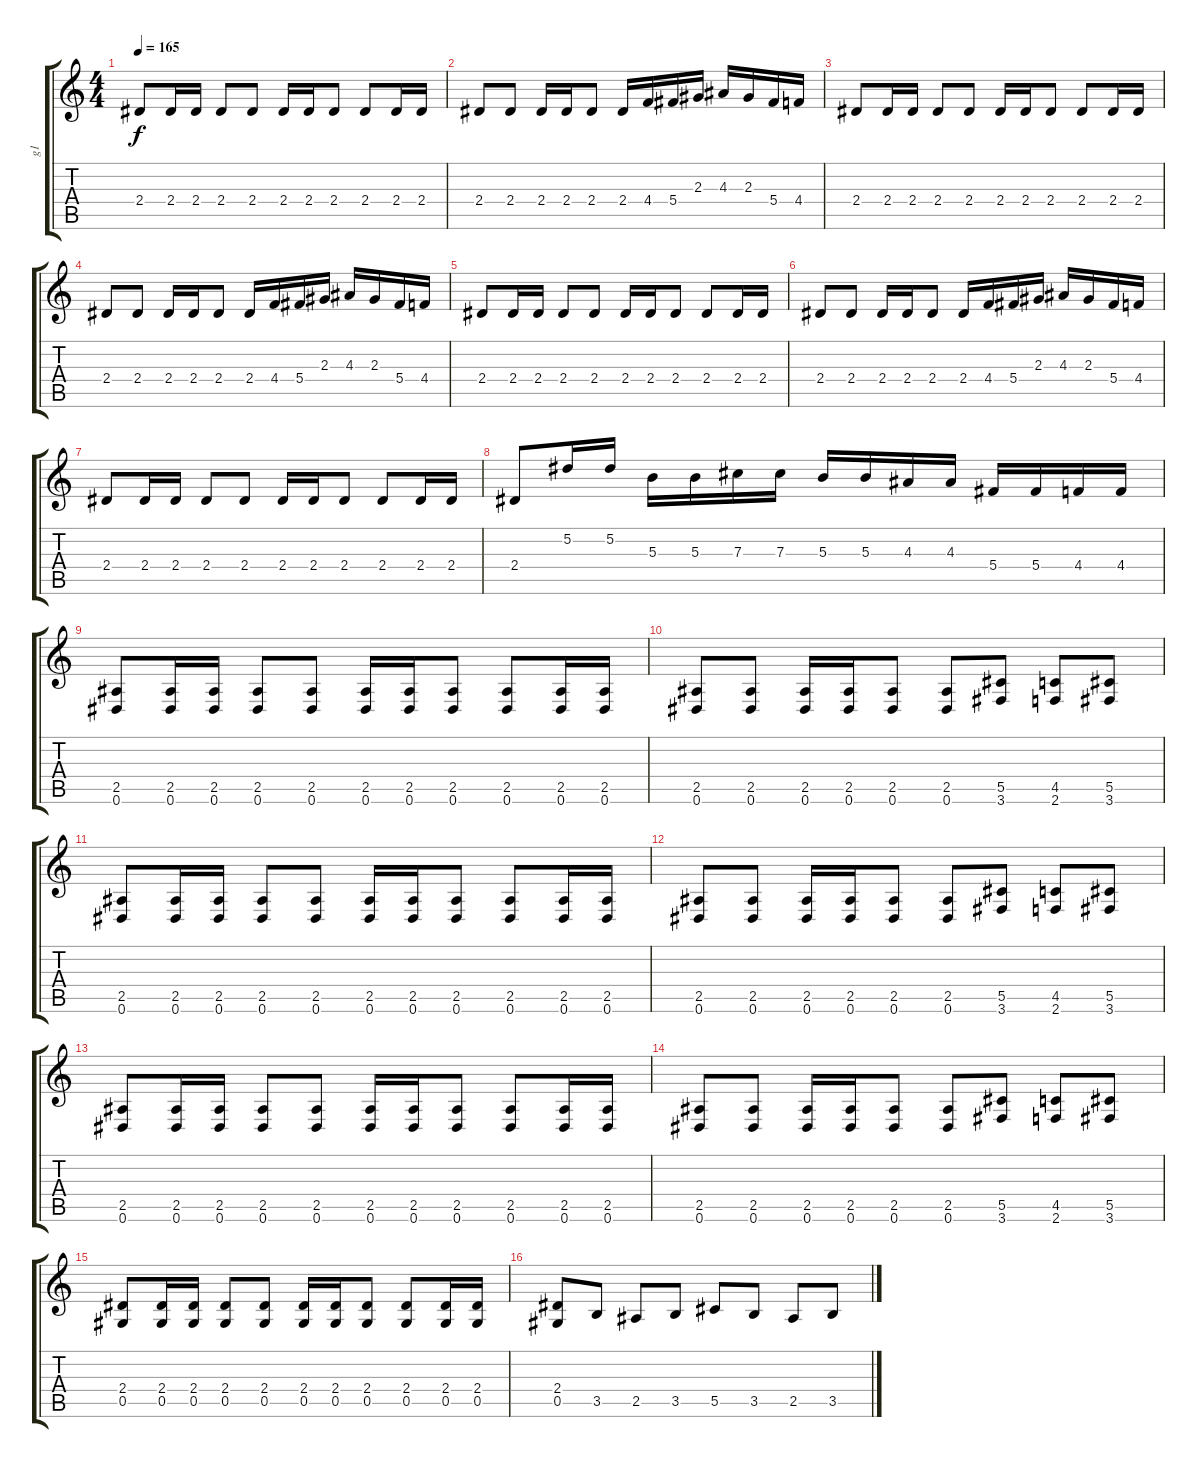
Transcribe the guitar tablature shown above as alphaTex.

\track ("g1" "g1") {instrument distortionguitar}
\staff {score tabs}
\tuning (Eb4 Bb3 Gb3 Db3 Ab2 Eb2) {hide}
\ts (4 4)
\tempo 165
\clef g2
\ks c
2.4.8{dy f instrument distortionguitar} 2.4.16 2.4.16 2.4.8 2.4.8 2.4.16 2.4.16 2.4.8 2.4.8 2.4.16 2.4.16 |
2.4.8 2.4.8 2.4.16 2.4.16 2.4.8 2.4.16 4.4.16 5.4.16 2.3.16 4.3.16 2.3.16 5.4.16 4.4.16 |
2.4.8 2.4.16 2.4.16 2.4.8 2.4.8 2.4.16 2.4.16 2.4.8 2.4.8 2.4.16 2.4.16 |
2.4.8 2.4.8 2.4.16 2.4.16 2.4.8 2.4.16 4.4.16 5.4.16 2.3.16 4.3.16 2.3.16 5.4.16 4.4.16 |
2.4.8 2.4.16 2.4.16 2.4.8 2.4.8 2.4.16 2.4.16 2.4.8 2.4.8 2.4.16 2.4.16 |
2.4.8 2.4.8 2.4.16 2.4.16 2.4.8 2.4.16 4.4.16 5.4.16 2.3.16 4.3.16 2.3.16 5.4.16 4.4.16 |
2.4.8 2.4.16 2.4.16 2.4.8 2.4.8 2.4.16 2.4.16 2.4.8 2.4.8 2.4.16 2.4.16 |
2.4.8 5.2.16 5.2.16 5.3.16 5.3.16 7.3.16 7.3.16 5.3.16 5.3.16 4.3.16 4.3.16 5.4.16 5.4.16 4.4.16 4.4.16 |
(2.5 0.6).8 (2.5 0.6).16 (2.5 0.6).16 (2.5 0.6).8 (2.5 0.6).8 (2.5 0.6).16 (2.5 0.6).16 (2.5 0.6).8 (2.5 0.6).8 (2.5 0.6).16 (2.5 0.6).16 |
(2.5 0.6).8 (2.5 0.6).8 (2.5 0.6).16 (2.5 0.6).16 (2.5 0.6).8 (2.5 0.6).8 (5.5 3.6).8 (4.5 2.6).8 (5.5 3.6).8 |
(2.5 0.6).8 (2.5 0.6).16 (2.5 0.6).16 (2.5 0.6).8 (2.5 0.6).8 (2.5 0.6).16 (2.5 0.6).16 (2.5 0.6).8 (2.5 0.6).8 (2.5 0.6).16 (2.5 0.6).16 |
(2.5 0.6).8 (2.5 0.6).8 (2.5 0.6).16 (2.5 0.6).16 (2.5 0.6).8 (2.5 0.6).8 (5.5 3.6).8 (4.5 2.6).8 (5.5 3.6).8 |
(2.5 0.6).8 (2.5 0.6).16 (2.5 0.6).16 (2.5 0.6).8 (2.5 0.6).8 (2.5 0.6).16 (2.5 0.6).16 (2.5 0.6).8 (2.5 0.6).8 (2.5 0.6).16 (2.5 0.6).16 |
(2.5 0.6).8 (2.5 0.6).8 (2.5 0.6).16 (2.5 0.6).16 (2.5 0.6).8 (2.5 0.6).8 (5.5 3.6).8 (4.5 2.6).8 (5.5 3.6).8 |
(2.4 0.5).8 (2.4 0.5).16 (2.4 0.5).16 (2.4 0.5).8 (2.4 0.5).8 (2.4 0.5).16 (2.4 0.5).16 (2.4 0.5).8 (2.4 0.5).8 (2.4 0.5).16 (2.4 0.5).16 |
(2.4 0.5).8 3.5.8 2.5.8 3.5.8 5.5.8 3.5.8 2.5.8 3.5.8
